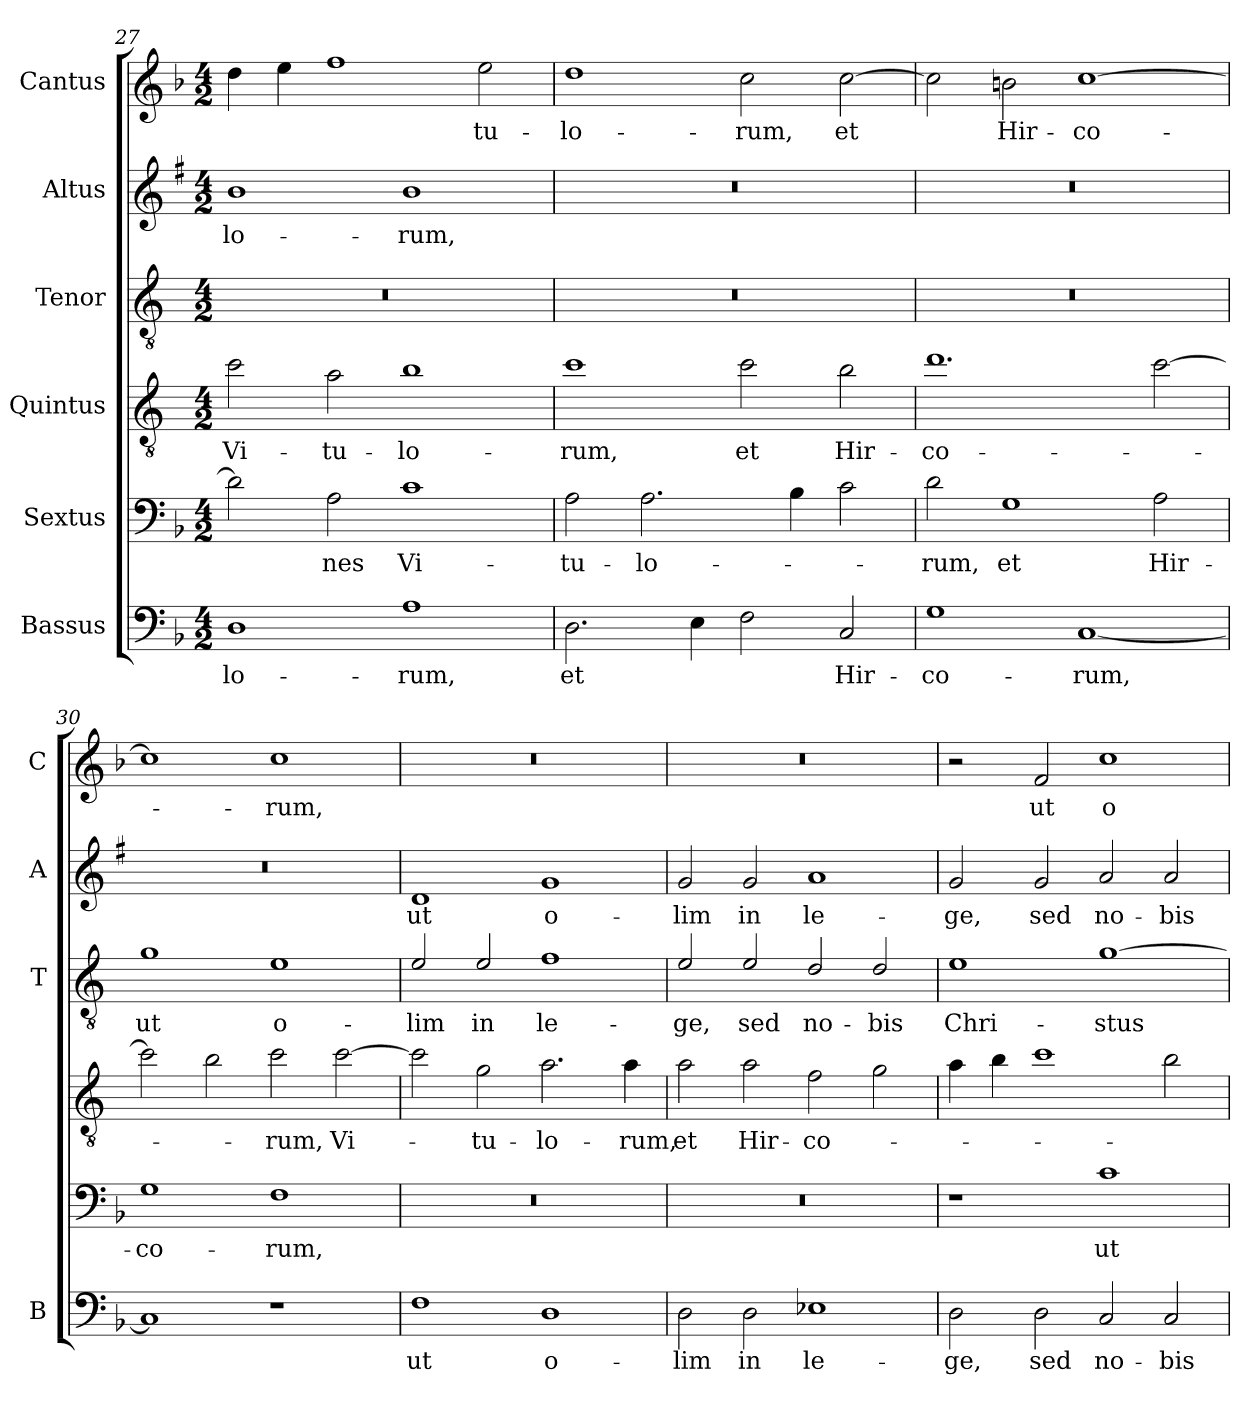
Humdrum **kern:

**kern	**text	**kern	**text	**kern	**text	**kern	**text	**kern	**text	**kern	**text
*part6	*part6	*part5	*part5	*part4	*part4	*part3	*part3	*part2	*part2	*part1	*part1
*staff6	*staff6	*staff5	*staff5	*staff4	*staff4	*staff3	*staff3	*staff2	*staff2	*staff1	*staff1
*I"Bassus	*	*I"Sextus	*	*I"Quintus	*	*I"Tenor	*	*I"Altus	*	*I"Cantus	*
*I'B	*	*	*	*	*	*I'T	*	*I'A	*	*I'C	*
*clefF4	*	*clefF4	*	*clefGv2	*	*clefGv2	*	*clefG2	*	*clefG2	*
*	*	*	*	*ITrd4c7	*	*ITrd4c7	*	*ITrd1c2	*	*	*
*k[b-]	*	*k[b-]	*	*k[b-]	*	*k[b-]	*	*k[b-]	*	*k[b-]	*
*F:	*	*F:	*	*F:	*	*F:	*	*F:	*	*F:	*
*M4/2	*	*M4/2	*	*M4/2	*	*M4/2	*	*M4/2	*	*M4/2	*
=27	=27	=27	=27	=27	=27	=27	=27	=27	=27	=27	=27
!	!LO:LY:b	!	!	!	!LO:LY:b	!	!	!	!LO:LY:b	!	!
1D	-lo-	2d\]	.	2f\	Vi-	0r	.	1a	-lo-	4dd\	.
.	.	.	.	.	.	.	.	.	.	4ee\	.
!	!	!	!LO:LY:b	!	!LO:LY:b	!	!	!	!	!	!
.	.	2A\	-nes	2d\	-tu-	.	.	.	.	1ff	.
!	!LO:LY:b	!	!LO:LY:b	!	!LO:LY:b	!	!	!	!LO:LY:b	!	!
1A	-rum,	1c	Vi-	1e	-lo-	.	.	1a	-rum,	.	.
!	!	!	!	!	!	!	!	!	!	!	!LO:LY:b
.	.	.	.	.	.	.	.	.	.	2ee\	-tu-
=28	=28	=28	=28	=28	=28	=28	=28	=28	=28	=28	=28
!	!LO:LY:b	!	!LO:LY:b	!	!LO:LY:b	!	!	!	!	!	!LO:LY:b
2.D\	et	2A\	-tu-	1f	-rum,	0r	.	0r	.	1dd	-lo-
!	!	!	!LO:LY:b	!	!	!	!	!	!	!	!
.	.	2.A\	-lo-	.	.	.	.	.	.	.	.
4E\	.	.	.	.	.	.	.	.	.	.	.
!	!	!	!	!	!LO:LY:b	!	!	!	!	!	!LO:LY:b
2F\	.	.	.	2f\	et	.	.	.	.	2cc\	-rum,
.	.	4B-\	.	.	.	.	.	.	.	.	.
!	!LO:LY:b	!	!	!	!LO:LY:b	!	!	!	!	!	!LO:LY:b
2C/	Hir-	2c\	.	2e\	Hir-	.	.	.	.	[2cc\	et
=29	=29	=29	=29	=29	=29	=29	=29	=29	=29	=29	=29
!	!LO:LY:b	!	!LO:LY:b	!	!LO:LY:b	!	!	!	!	!	!
1G	-co-	2d\	-rum,	1.g	-co-	0r	.	0r	.	2cc\]	.
!	!	!	!LO:LY:b	!	!	!	!	!	!	!	!LO:LY:b
.	.	1G	et	.	.	.	.	.	.	2bn\	Hir-
!	!LO:LY:b	!	!	!	!	!	!	!	!	!	!LO:LY:b
[1C	-rum,	.	.	.	.	.	.	.	.	[1cc	-co-
!	!	!	!LO:LY:b	!	!	!	!	!	!	!	!
.	.	2A\	Hir-	[2f\	.	.	.	.	.	.	.
=30	=30	=30	=30	=30	=30	=30	=30	=30	=30	=30	=30
!	!	!	!LO:LY:b	!	!	!	!LO:LY:b	!	!	!	!
1C]	.	1G	-co-	2f\]	.	1c	ut	0r	.	1cc]	.
.	.	.	.	2e\	.	.	.	.	.	.	.
!	!	!	!LO:LY:b	!	!LO:LY:b	!	!LO:LY:b	!	!	!	!LO:LY:b
1r	.	1F	-rum,	2f\	-rum,	1A	o-	.	.	1cc	-rum,
!	!	!	!	!	!LO:LY:b	!	!	!	!	!	!
.	.	.	.	[2f\	Vi-	.	.	.	.	.	.
=31	=31	=31	=31	=31	=31	=31	=31	=31	=31	=31	=31
!	!LO:LY:b	!	!	!	!	!	!LO:LY:b	!	!LO:LY:b	!	!
1F	ut	0r	.	2f\]	.	2A/	-lim	1c	ut	0r	.
!	!	!	!	!	!LO:LY:b	!	!LO:LY:b	!	!	!	!
.	.	.	.	2c\	-tu-	2A/	in	.	.	.	.
!	!LO:LY:b	!	!	!	!LO:LY:b	!	!LO:LY:b	!	!LO:LY:b	!	!
1D	o-	.	.	2.d\	-lo-	1B-	le-	1f	o-	.	.
!	!	!	!	!	!LO:LY:b	!	!	!	!	!	!
.	.	.	.	4d\	-rum,	.	.	.	.	.	.
!!LO:LB:g=z
=32	=32	=32	=32	=32	=32	=32	=32	=32	=32	=32	=32
!	!LO:LY:b	!	!	!	!LO:LY:b	!	!LO:LY:b	!	!LO:LY:b	!	!
2D\	-lim	0r	.	2d\	et	2A/	-ge,	2f/	-lim	0r	.
!	!LO:LY:b	!	!	!	!LO:LY:b	!	!LO:LY:b	!	!LO:LY:b	!	!
2D\	in	.	.	2d\	Hir-	2A/	sed	2f/	in	.	.
!	!LO:LY:b	!	!	!	!LO:LY:b	!	!LO:LY:b	!	!LO:LY:b	!	!
1E-X	le-	.	.	2B-\	-co-	2G/	no-	1g	le-	.	.
!	!	!	!	!	!	!	!LO:LY:b	!	!	!	!
.	.	.	.	2c\	.	2G/	-bis	.	.	.	.
=33	=33	=33	=33	=33	=33	=33	=33	=33	=33	=33	=33
!	!LO:LY:b	!	!	!	!	!	!LO:LY:b	!	!LO:LY:b	!	!
2D\	-ge,	1r	.	4d\	.	1A	Chri-	2f/	-ge,	2r	.
.	.	.	.	4e\	.	.	.	.	.	.	.
!	!LO:LY:b	!	!	!	!	!	!	!	!LO:LY:b	!	!LO:LY:b
2D\	sed	.	.	1f	.	.	.	2f/	sed	2f/	ut
!	!LO:LY:b	!	!LO:LY:b	!	!	!	!LO:LY:b	!	!LO:LY:b	!	!LO:LY:b
2C/	no-	1c	ut	.	.	[1c	-stus	2g/	no-	1cc	o-
!	!LO:LY:b	!	!	!	!	!	!	!	!LO:LY:b	!	!
2C/	-bis	.	.	2e\	.	.	.	2g/	-bis	.	.
=	=	=	=	=	=	=	=	=	=	=	=
*-	*-	*-	*-	*-	*-	*-	*-	*-	*-	*-	*-
